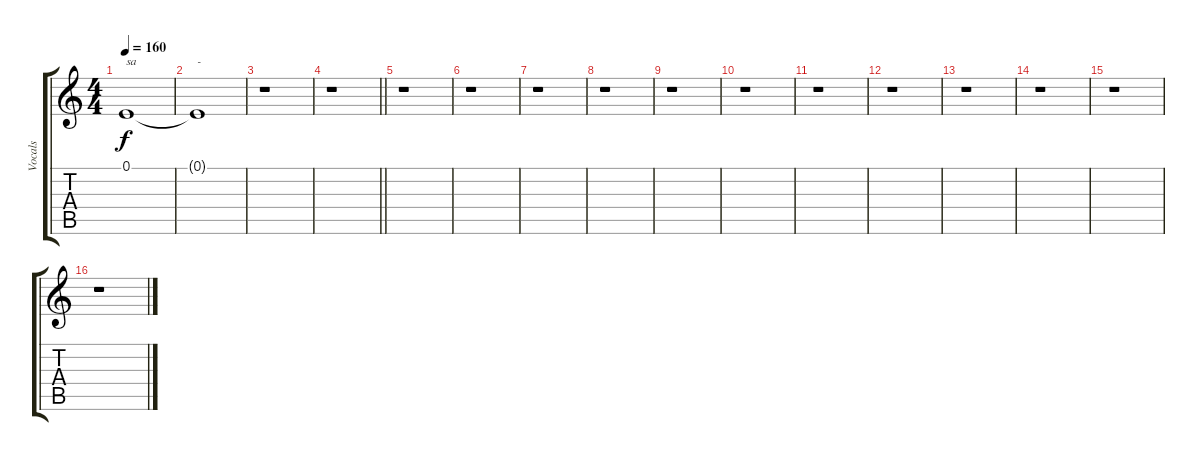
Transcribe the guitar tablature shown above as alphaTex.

\track ("Vocals" "Vocals") {instrument clarinet}
\staff {score tabs}
\tuning (E4 B3 G3 D3 A2 E2) {hide}
\ts (4 4)
\tempo 160
\clef g2
\ks c
0.1.1{txt "sa" dy f} |
0.1{t}.1{txt "-"} |
r.1 |
\barLineRight lightlight
r.1 |
r.1 |
r.1 |
r.1 |
r.1 |
r.1 |
r.1 |
r.1 |
r.1 |
r.1 |
r.1 |
r.1 |
r.1
